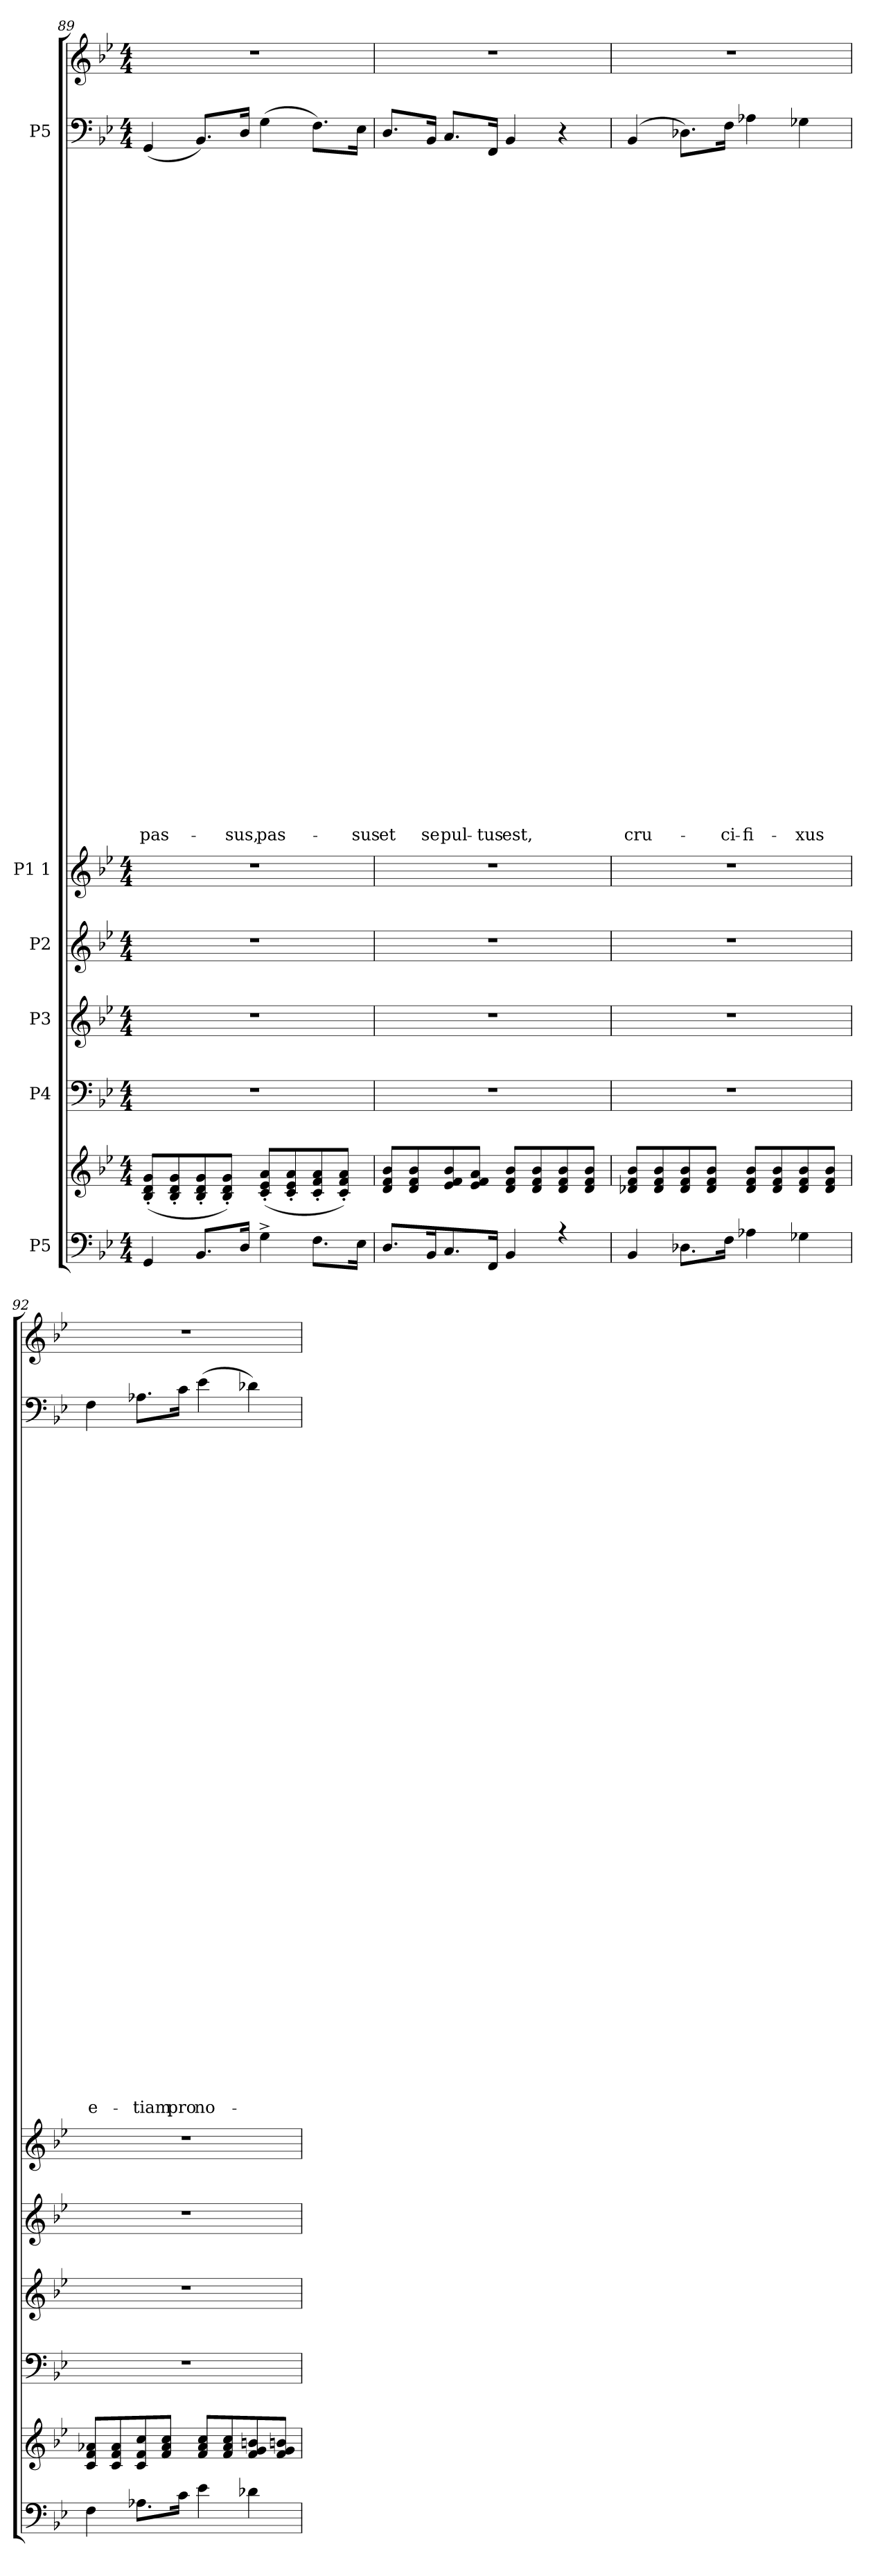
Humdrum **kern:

**kern	**kern	**kern	**kern	**kern	**kern	**kern	**text	**text	**text	**text	**text	**text	**text	**text	**text	**text	**text	**text	**text	**text	**text	**text	**text	**text	**text	**text	**text	**text	**text	**text	**text	**text	**text	**text	**text	**text	**text	**text	**text	**text	**text	**text	**text	**text	**text	**text	**text	**kern
*part7	*part7	*part6	*part5	*part4	*part3	*part2	*part2	*part2	*part2	*part2	*part2	*part2	*part2	*part2	*part2	*part2	*part2	*part2	*part2	*part2	*part2	*part2	*part2	*part2	*part2	*part2	*part2	*part2	*part2	*part2	*part2	*part2	*part2	*part2	*part2	*part2	*part2	*part2	*part2	*part2	*part2	*part2	*part2	*part2	*part2	*part2	*part2	*part1
*staff8	*staff7	*staff6	*staff5	*staff4	*staff3	*staff2	*staff2	*staff2	*staff2	*staff2	*staff2	*staff2	*staff2	*staff2	*staff2	*staff2	*staff2	*staff2	*staff2	*staff2	*staff2	*staff2	*staff2	*staff2	*staff2	*staff2	*staff2	*staff2	*staff2	*staff2	*staff2	*staff2	*staff2	*staff2	*staff2	*staff2	*staff2	*staff2	*staff2	*staff2	*staff2	*staff2	*staff2	*staff2	*staff2	*staff2	*staff2	*staff1
*I"P5	*	*I"P4	*I"P3	*I"P2	*I"P1 1	*I"P5	*	*	*	*	*	*	*	*	*	*	*	*	*	*	*	*	*	*	*	*	*	*	*	*	*	*	*	*	*	*	*	*	*	*	*	*	*	*	*	*	*	*
*clefF4	*clefG2	*clefF4	*clefG2	*clefG2	*clefG2	*clefF4	*	*	*	*	*	*	*	*	*	*	*	*	*	*	*	*	*	*	*	*	*	*	*	*	*	*	*	*	*	*	*	*	*	*	*	*	*	*	*	*	*	*clefG2
*	*	*	*ITrd7c12	*	*	*	*	*	*	*	*	*	*	*	*	*	*	*	*	*	*	*	*	*	*	*	*	*	*	*	*	*	*	*	*	*	*	*	*	*	*	*	*	*	*	*	*	*ITrd7c12
*k[b-e-]	*k[b-e-]	*k[b-e-]	*k[b-e-]	*k[b-e-]	*k[b-e-]	*k[b-e-]	*	*	*	*	*	*	*	*	*	*	*	*	*	*	*	*	*	*	*	*	*	*	*	*	*	*	*	*	*	*	*	*	*	*	*	*	*	*	*	*	*	*k[b-e-]
*B-:	*B-:	*B-:	*B-:	*B-:	*B-:	*B-:	*	*	*	*	*	*	*	*	*	*	*	*	*	*	*	*	*	*	*	*	*	*	*	*	*	*	*	*	*	*	*	*	*	*	*	*	*	*	*	*	*	*B-:
*M4/4	*M4/4	*M4/4	*M4/4	*M4/4	*M4/4	*M4/4	*	*	*	*	*	*	*	*	*	*	*	*	*	*	*	*	*	*	*	*	*	*	*	*	*	*	*	*	*	*	*	*	*	*	*	*	*	*	*	*	*	*M4/4
=89	=89	=89	=89	=89	=89	=89	=89	=89	=89	=89	=89	=89	=89	=89	=89	=89	=89	=89	=89	=89	=89	=89	=89	=89	=89	=89	=89	=89	=89	=89	=89	=89	=89	=89	=89	=89	=89	=89	=89	=89	=89	=89	=89	=89	=89	=89	=89	=89
*^	*^	*	*	*	*	*	*	*	*	*	*	*	*	*	*	*	*	*	*	*	*	*	*	*	*	*	*	*	*	*	*	*	*	*	*	*	*	*	*	*	*	*	*	*	*	*	*	*
!	!	!	!	!	!	!	!	!	!	!	!	!	!	!	!	!	!	!	!	!	!	!	!	!	!	!	!	!	!	!	!	!	!	!	!	!	!	!	!	!	!	!	!	!	!	!	!	!	!LO:LY:b	!
4GG/	1ryy	1ryy	(<8B-/'< 8d/'< 8g/'<L	1r	1r	1r	1r	(<4GG/	.	.	.	.	.	.	.	.	.	.	.	.	.	.	.	.	.	.	.	.	.	.	.	.	.	.	.	.	.	.	.	.	.	.	.	.	.	.	.	.	pas-	1r
.	.	.	8B-/'< 8d/'< 8g/'<	.	.	.	.	.	.	.	.	.	.	.	.	.	.	.	.	.	.	.	.	.	.	.	.	.	.	.	.	.	.	.	.	.	.	.	.	.	.	.	.	.	.	.	.	.	.	.
8.BB-/L	.	.	8B-/'< 8d/'< 8g/'<	.	.	.	.	8.BB-/L)	.	.	.	.	.	.	.	.	.	.	.	.	.	.	.	.	.	.	.	.	.	.	.	.	.	.	.	.	.	.	.	.	.	.	.	.	.	.	.	.	.	.
.	.	.	8B-/'< 8d/'< 8g/'<J)	.	.	.	.	.	.	.	.	.	.	.	.	.	.	.	.	.	.	.	.	.	.	.	.	.	.	.	.	.	.	.	.	.	.	.	.	.	.	.	.	.	.	.	.	.	.	.
!	!	!	!	!	!	!	!	!	!	!	!	!	!	!	!	!	!	!	!	!	!	!	!	!	!	!	!	!	!	!	!	!	!	!	!	!	!	!	!	!	!	!	!	!	!	!	!	!	!LO:LY:b	!
16D/Jk	.	.	.	.	.	.	.	16D/Jk	.	.	.	.	.	.	.	.	.	.	.	.	.	.	.	.	.	.	.	.	.	.	.	.	.	.	.	.	.	.	.	.	.	.	.	.	.	.	.	.	-sus,	.
!	!	!	!	!	!	!	!	!	!	!	!	!	!	!	!	!	!	!	!	!	!	!	!	!	!	!	!	!	!	!	!	!	!	!	!	!	!	!	!	!	!	!	!	!	!	!	!	!	!LO:LY:b	!
4G^>\	.	.	(<8c/'< 8e-/'< 8a/'<L	.	.	.	.	(>4G\	.	.	.	.	.	.	.	.	.	.	.	.	.	.	.	.	.	.	.	.	.	.	.	.	.	.	.	.	.	.	.	.	.	.	.	.	.	.	.	.	pas-	.
.	.	.	8c/'< 8e-/'< 8a/'<	.	.	.	.	.	.	.	.	.	.	.	.	.	.	.	.	.	.	.	.	.	.	.	.	.	.	.	.	.	.	.	.	.	.	.	.	.	.	.	.	.	.	.	.	.	.	.
8.F\L	.	.	8c/'< 8f/'< 8a/'<	.	.	.	.	8.F\L)	.	.	.	.	.	.	.	.	.	.	.	.	.	.	.	.	.	.	.	.	.	.	.	.	.	.	.	.	.	.	.	.	.	.	.	.	.	.	.	.	.	.
.	.	.	8c/'< 8f/'< 8a/'<J)	.	.	.	.	.	.	.	.	.	.	.	.	.	.	.	.	.	.	.	.	.	.	.	.	.	.	.	.	.	.	.	.	.	.	.	.	.	.	.	.	.	.	.	.	.	.	.
!	!	!	!	!	!	!	!	!	!	!	!	!	!	!	!	!	!	!	!	!	!	!	!	!	!	!	!	!	!	!	!	!	!	!	!	!	!	!	!	!	!	!	!	!	!	!	!	!	!LO:LY:b	!
16E-\Jk	.	.	.	.	.	.	.	16E-\Jk	.	.	.	.	.	.	.	.	.	.	.	.	.	.	.	.	.	.	.	.	.	.	.	.	.	.	.	.	.	.	.	.	.	.	.	.	.	.	.	.	-sus	.
=90	=90	=90	=90	=90	=90	=90	=90	=90	=90	=90	=90	=90	=90	=90	=90	=90	=90	=90	=90	=90	=90	=90	=90	=90	=90	=90	=90	=90	=90	=90	=90	=90	=90	=90	=90	=90	=90	=90	=90	=90	=90	=90	=90	=90	=90	=90	=90	=90	=90	=90
!	!	!	!	!	!	!	!	!	!	!	!	!	!	!	!	!	!	!	!	!	!	!	!	!	!	!	!	!	!	!	!	!	!	!	!	!	!	!	!	!	!	!	!	!	!	!	!	!	!LO:LY:b	!
8.D/L	1ryy	1ryy	8d/ 8f/ 8b-/L	1r	1r	1r	1r	8.D/L	.	.	.	.	.	.	.	.	.	.	.	.	.	.	.	.	.	.	.	.	.	.	.	.	.	.	.	.	.	.	.	.	.	.	.	.	.	.	.	.	et	1r
.	.	.	8d/ 8f/ 8b-/	.	.	.	.	.	.	.	.	.	.	.	.	.	.	.	.	.	.	.	.	.	.	.	.	.	.	.	.	.	.	.	.	.	.	.	.	.	.	.	.	.	.	.	.	.	.	.
!	!	!	!	!	!	!	!	!	!	!	!	!	!	!	!	!	!	!	!	!	!	!	!	!	!	!	!	!	!	!	!	!	!	!	!	!	!	!	!	!	!	!	!	!	!	!	!	!	!LO:LY:b	!
16BB-/k	.	.	.	.	.	.	.	16BB-/Jk	.	.	.	.	.	.	.	.	.	.	.	.	.	.	.	.	.	.	.	.	.	.	.	.	.	.	.	.	.	.	.	.	.	.	.	.	.	.	.	.	se	.
!	!	!	!	!	!	!	!	!	!	!	!	!	!	!	!	!	!	!	!	!	!	!	!	!	!	!	!	!	!	!	!	!	!	!	!	!	!	!	!	!	!	!	!	!	!	!	!	!	!LO:LY:b	!
8.C/	.	.	8e-/ 8f/ 8b-/	.	.	.	.	8.C/L	.	.	.	.	.	.	.	.	.	.	.	.	.	.	.	.	.	.	.	.	.	.	.	.	.	.	.	.	.	.	.	.	.	.	.	.	.	.	.	.	pul-	.
.	.	.	8e-/ 8f/ 8a/J	.	.	.	.	.	.	.	.	.	.	.	.	.	.	.	.	.	.	.	.	.	.	.	.	.	.	.	.	.	.	.	.	.	.	.	.	.	.	.	.	.	.	.	.	.	.	.
!	!	!	!	!	!	!	!	!	!	!	!	!	!	!	!	!	!	!	!	!	!	!	!	!	!	!	!	!	!	!	!	!	!	!	!	!	!	!	!	!	!	!	!	!	!	!	!	!	!LO:LY:b	!
16FF/Jk	.	.	.	.	.	.	.	16FF/Jk	.	.	.	.	.	.	.	.	.	.	.	.	.	.	.	.	.	.	.	.	.	.	.	.	.	.	.	.	.	.	.	.	.	.	.	.	.	.	.	.	-tus	.
!	!	!	!	!	!	!	!	!	!	!	!	!	!	!	!	!	!	!	!	!	!	!	!	!	!	!	!	!	!	!	!	!	!	!	!	!	!	!	!	!	!	!	!	!	!	!	!	!	!LO:LY:b	!
4BB-/	.	.	8d/ 8f/ 8b-/L	.	.	.	.	4BB-/	.	.	.	.	.	.	.	.	.	.	.	.	.	.	.	.	.	.	.	.	.	.	.	.	.	.	.	.	.	.	.	.	.	.	.	.	.	.	.	.	est,	.
.	.	.	8d/ 8f/ 8b-/	.	.	.	.	.	.	.	.	.	.	.	.	.	.	.	.	.	.	.	.	.	.	.	.	.	.	.	.	.	.	.	.	.	.	.	.	.	.	.	.	.	.	.	.	.	.	.
4r	.	.	8d/ 8f/ 8b-/	.	.	.	.	4r	.	.	.	.	.	.	.	.	.	.	.	.	.	.	.	.	.	.	.	.	.	.	.	.	.	.	.	.	.	.	.	.	.	.	.	.	.	.	.	.	.	.
.	.	.	8d/ 8f/ 8b-/J	.	.	.	.	.	.	.	.	.	.	.	.	.	.	.	.	.	.	.	.	.	.	.	.	.	.	.	.	.	.	.	.	.	.	.	.	.	.	.	.	.	.	.	.	.	.	.
=91	=91	=91	=91	=91	=91	=91	=91	=91	=91	=91	=91	=91	=91	=91	=91	=91	=91	=91	=91	=91	=91	=91	=91	=91	=91	=91	=91	=91	=91	=91	=91	=91	=91	=91	=91	=91	=91	=91	=91	=91	=91	=91	=91	=91	=91	=91	=91	=91	=91	=91
!	!	!	!	!	!	!	!	!	!	!	!	!	!	!	!	!	!	!	!	!	!	!	!	!	!	!	!	!	!	!	!	!	!	!	!	!	!	!	!	!	!	!	!	!	!	!	!	!	!LO:LY:b	!
4BB-/	1ryy	1ryy	8d-i/ 8f/ 8b-/L	1r	1r	1r	1r	(<4BB-/	.	.	.	.	.	.	.	.	.	.	.	.	.	.	.	.	.	.	.	.	.	.	.	.	.	.	.	.	.	.	.	.	.	.	.	.	.	.	.	.	cru-	1r
.	.	.	8d-/ 8f/ 8b-/	.	.	.	.	.	.	.	.	.	.	.	.	.	.	.	.	.	.	.	.	.	.	.	.	.	.	.	.	.	.	.	.	.	.	.	.	.	.	.	.	.	.	.	.	.	.	.
8.D-i\L	.	.	8d-/ 8f/ 8b-/	.	.	.	.	8.D-i\L)	.	.	.	.	.	.	.	.	.	.	.	.	.	.	.	.	.	.	.	.	.	.	.	.	.	.	.	.	.	.	.	.	.	.	.	.	.	.	.	.	.	.
.	.	.	8d-/ 8f/ 8b-/J	.	.	.	.	.	.	.	.	.	.	.	.	.	.	.	.	.	.	.	.	.	.	.	.	.	.	.	.	.	.	.	.	.	.	.	.	.	.	.	.	.	.	.	.	.	.	.
!	!	!	!	!	!	!	!	!	!	!	!	!	!	!	!	!	!	!	!	!	!	!	!	!	!	!	!	!	!	!	!	!	!	!	!	!	!	!	!	!	!	!	!	!	!	!	!	!	!LO:LY:b	!
16F\Jk	.	.	.	.	.	.	.	16F\Jk	.	.	.	.	.	.	.	.	.	.	.	.	.	.	.	.	.	.	.	.	.	.	.	.	.	.	.	.	.	.	.	.	.	.	.	.	.	.	.	.	-ci-	.
!	!	!	!	!	!	!	!	!	!	!	!	!	!	!	!	!	!	!	!	!	!	!	!	!	!	!	!	!	!	!	!	!	!	!	!	!	!	!	!	!	!	!	!	!	!	!	!	!	!LO:LY:b	!
4A-i\	.	.	8d-/ 8f/ 8b-/L	.	.	.	.	4A-i\	.	.	.	.	.	.	.	.	.	.	.	.	.	.	.	.	.	.	.	.	.	.	.	.	.	.	.	.	.	.	.	.	.	.	.	.	.	.	.	.	-fi-	.
.	.	.	8d-/ 8f/ 8b-/	.	.	.	.	.	.	.	.	.	.	.	.	.	.	.	.	.	.	.	.	.	.	.	.	.	.	.	.	.	.	.	.	.	.	.	.	.	.	.	.	.	.	.	.	.	.	.
!	!	!	!	!	!	!	!	!	!	!	!	!	!	!	!	!	!	!	!	!	!	!	!	!	!	!	!	!	!	!	!	!	!	!	!	!	!	!	!	!	!	!	!	!	!	!	!	!	!LO:LY:b	!
4G-i\	.	.	8d-/ 8f/ 8b-/	.	.	.	.	4G-i\	.	.	.	.	.	.	.	.	.	.	.	.	.	.	.	.	.	.	.	.	.	.	.	.	.	.	.	.	.	.	.	.	.	.	.	.	.	.	.	.	-xus	.
.	.	.	8d-/ 8f/ 8b-/J	.	.	.	.	.	.	.	.	.	.	.	.	.	.	.	.	.	.	.	.	.	.	.	.	.	.	.	.	.	.	.	.	.	.	.	.	.	.	.	.	.	.	.	.	.	.	.
!!LO:PB:g=z
=92	=92	=92	=92	=92	=92	=92	=92	=92	=92	=92	=92	=92	=92	=92	=92	=92	=92	=92	=92	=92	=92	=92	=92	=92	=92	=92	=92	=92	=92	=92	=92	=92	=92	=92	=92	=92	=92	=92	=92	=92	=92	=92	=92	=92	=92	=92	=92	=92	=92	=92
!	!	!	!	!	!	!	!	!	!	!	!	!	!	!	!	!	!	!	!	!	!	!	!	!	!	!	!	!	!	!	!	!	!	!	!	!	!	!	!	!	!	!	!	!	!	!	!	!	!LO:LY:b	!
4F\	1ryy	1ryy	8c/ 8f/ 8a-i/L	1r	1r	1r	1r	4F\	.	.	.	.	.	.	.	.	.	.	.	.	.	.	.	.	.	.	.	.	.	.	.	.	.	.	.	.	.	.	.	.	.	.	.	.	.	.	.	.	e-	1r
.	.	.	8c/ 8f/ 8a-/	.	.	.	.	.	.	.	.	.	.	.	.	.	.	.	.	.	.	.	.	.	.	.	.	.	.	.	.	.	.	.	.	.	.	.	.	.	.	.	.	.	.	.	.	.	.	.
!	!	!	!	!	!	!	!	!	!	!	!	!	!	!	!	!	!	!	!	!	!	!	!	!	!	!	!	!	!	!	!	!	!	!	!	!	!	!	!	!	!	!	!	!	!	!	!	!	!LO:LY:b	!
8.A-i\L	.	.	8c/ 8f/ 8cc/	.	.	.	.	8.A-i\L	.	.	.	.	.	.	.	.	.	.	.	.	.	.	.	.	.	.	.	.	.	.	.	.	.	.	.	.	.	.	.	.	.	.	.	.	.	.	.	.	-tiam	.
.	.	.	8f/ 8a-/ 8cc/J	.	.	.	.	.	.	.	.	.	.	.	.	.	.	.	.	.	.	.	.	.	.	.	.	.	.	.	.	.	.	.	.	.	.	.	.	.	.	.	.	.	.	.	.	.	.	.
!	!	!	!	!	!	!	!	!	!	!	!	!	!	!	!	!	!	!	!	!	!	!	!	!	!	!	!	!	!	!	!	!	!	!	!	!	!	!	!	!	!	!	!	!	!	!	!	!	!LO:LY:b	!
16c\Jk	.	.	.	.	.	.	.	16c\Jk	.	.	.	.	.	.	.	.	.	.	.	.	.	.	.	.	.	.	.	.	.	.	.	.	.	.	.	.	.	.	.	.	.	.	.	.	.	.	.	.	pro	.
!	!	!	!	!	!	!	!	!	!	!	!	!	!	!	!	!	!	!	!	!	!	!	!	!	!	!	!	!	!	!	!	!	!	!	!	!	!	!	!	!	!	!	!	!	!	!	!	!	!LO:LY:b	!
4e-\	.	.	8f/ 8a-/ 8cc/L	.	.	.	.	(>4e-\	.	.	.	.	.	.	.	.	.	.	.	.	.	.	.	.	.	.	.	.	.	.	.	.	.	.	.	.	.	.	.	.	.	.	.	.	.	.	.	.	no-	.
.	.	.	8f/ 8a-/ 8cc/	.	.	.	.	.	.	.	.	.	.	.	.	.	.	.	.	.	.	.	.	.	.	.	.	.	.	.	.	.	.	.	.	.	.	.	.	.	.	.	.	.	.	.	.	.	.	.
4d-i\	.	.	8f/ 8g/ 8bn/	.	.	.	.	4d-i\)	.	.	.	.	.	.	.	.	.	.	.	.	.	.	.	.	.	.	.	.	.	.	.	.	.	.	.	.	.	.	.	.	.	.	.	.	.	.	.	.	.	.
.	.	.	8f/ 8g/ 8bn/J	.	.	.	.	.	.	.	.	.	.	.	.	.	.	.	.	.	.	.	.	.	.	.	.	.	.	.	.	.	.	.	.	.	.	.	.	.	.	.	.	.	.	.	.	.	.	.
*v	*v	*	*	*	*	*	*	*	*	*	*	*	*	*	*	*	*	*	*	*	*	*	*	*	*	*	*	*	*	*	*	*	*	*	*	*	*	*	*	*	*	*	*	*	*	*	*	*	*	*
*	*v	*v	*	*	*	*	*	*	*	*	*	*	*	*	*	*	*	*	*	*	*	*	*	*	*	*	*	*	*	*	*	*	*	*	*	*	*	*	*	*	*	*	*	*	*	*	*	*	*
=	=	=	=	=	=	=	=	=	=	=	=	=	=	=	=	=	=	=	=	=	=	=	=	=	=	=	=	=	=	=	=	=	=	=	=	=	=	=	=	=	=	=	=	=	=	=	=	=
*-	*-	*-	*-	*-	*-	*-	*-	*-	*-	*-	*-	*-	*-	*-	*-	*-	*-	*-	*-	*-	*-	*-	*-	*-	*-	*-	*-	*-	*-	*-	*-	*-	*-	*-	*-	*-	*-	*-	*-	*-	*-	*-	*-	*-	*-	*-	*-	*-
